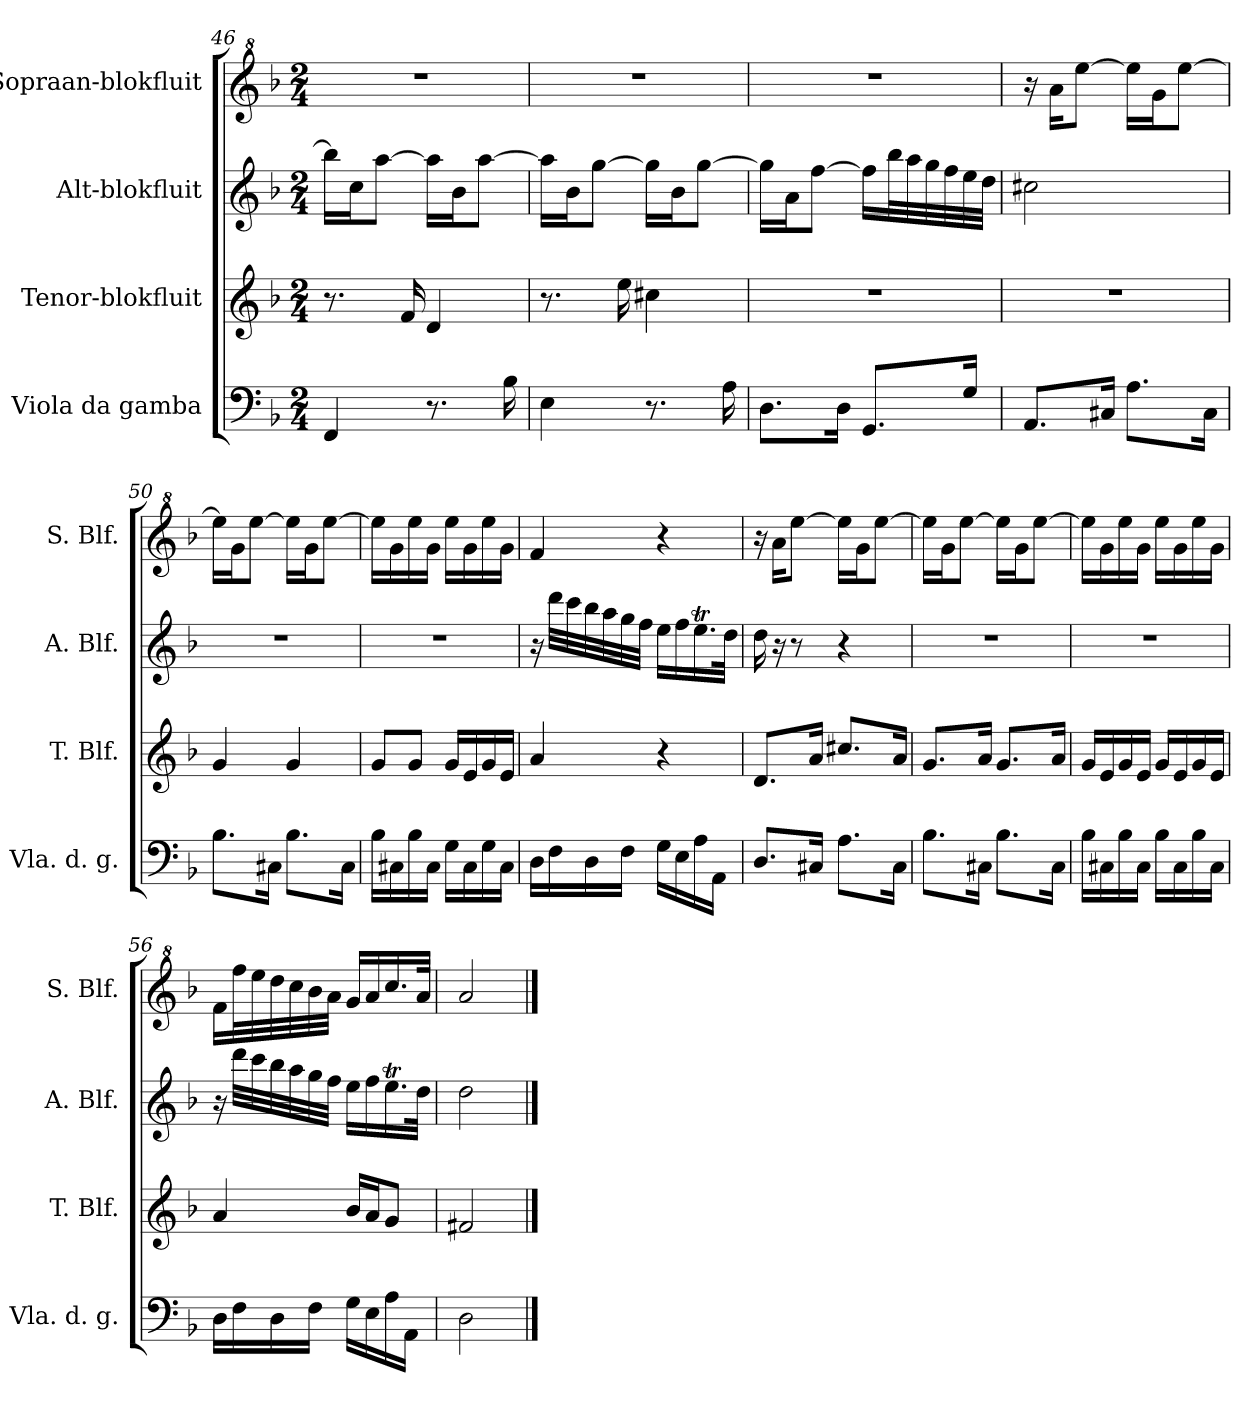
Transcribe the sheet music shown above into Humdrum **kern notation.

**kern	**kern	**kern	**kern
*part4	*part3	*part2	*part1
*staff4	*staff3	*staff2	*staff1
*I"Viola da gamba	*I"Tenor-blokfluit	*I"Alt-blokfluit	*I"Sopraan-blokfluit
*I'Vla. d. g.	*I'T. Blf.	*I'A. Blf.	*I'S. Blf.
*clefF4	*clefG2	*clefG2	*clefG^2
*k[b-]	*k[b-]	*k[b-]	*k[b-]
*M2/4	*M2/4	*M2/4	*M2/4
=46	=46	=46	=46
4FF/	8.r	16bb-\LL]	2r
.	.	16cc\J	.
.	.	[8aa\J	.
.	16f/	.	.
8.r	4d/	16aa\LL]	.
.	.	16b-\J	.
.	.	[8aa\J	.
16B-\	.	.	.
=47	=47	=47	=47
4E\	8.r	16aa\LL]	2r
.	.	16b-\J	.
.	.	[8gg\J	.
.	16ee\	.	.
8.r	4cc#X\	16gg\LL]	.
.	.	16b-\J	.
.	.	[8gg\J	.
16A\	.	.	.
!!LO:LB:g=z
=48	=48	=48	=48
8.D\L	2r	16gg\LL]	2r
.	.	16a\J	.
.	.	[8ff\J	.
16D\Jk	.	.	.
8.GG/L	.	16ff\LL]	.
.	.	32bb-\L	.
.	.	32aa\	.
.	.	32gg\	.
.	.	32ff\	.
16G/Jk	.	32ee\	.
.	.	32dd\JJJ	.
=49	=49	=49	=49
8.AA/L	2r	2cc#X\	16r
.	.	.	16aa\KL
.	.	.	[8eee\J
16C#X/Jk	.	.	.
8.A\L	.	.	16eee\LL]
.	.	.	16gg\J
.	.	.	[8eee\J
16C#\Jk	.	.	.
=50	=50	=50	=50
8.B-\L	4g/	2r	16eee\LL]
.	.	.	16gg\J
.	.	.	[8eee\J
16C#X\Jk	.	.	.
8.B-\L	4g/	.	16eee\LL]
.	.	.	16gg\J
.	.	.	[8eee\J
16C#\Jk	.	.	.
=51	=51	=51	=51
16B-\LL	8g/L	2r	16eee\LL]
16C#X\	.	.	16gg\
16B-\	8g/J	.	16eee\
16C#\JJ	.	.	16gg\JJ
16G\LL	16g/LL	.	16eee\LL
16C#\	16e/	.	16gg\
16G\	16g/	.	16eee\
16C#\JJ	16e/JJ	.	16gg\JJ
!!LO:LB:g=z
=52	=52	=52	=52
16D\LL	4a/	16r	4ff/
16F\	.	32ddd\LLL	.
.	.	32ccc\	.
16D\	.	32bb-\	.
.	.	32aa\	.
16F\JJ	.	32gg\	.
.	.	32ff\JJJ	.
16G\LL	4r	16ee\LL	4r
16E\	.	16ff\	.
16A\	.	16.eet\	.
16AA\JJ	.	.	.
.	.	32dd\JJk	.
=53	=53	=53	=53
8.D/L	8.d/L	16dd\	16r
.	.	16r	16aa\KL
.	.	8r	[8eee\J
16C#X/Jk	16a/Jk	.	.
8.A\L	8.cc#X/L	4r	16eee\LL]
.	.	.	16gg\J
.	.	.	[8eee\J
16C#\Jk	16a/Jk	.	.
=54	=54	=54	=54
8.B-\L	8.g/L	2r	16eee\LL]
.	.	.	16gg\J
.	.	.	[8eee\J
16C#X\Jk	16a/Jk	.	.
8.B-\L	8.g/L	.	16eee\LL]
.	.	.	16gg\J
.	.	.	[8eee\J
16C#\Jk	16a/Jk	.	.
=55	=55	=55	=55
16B-\LL	16g/LL	2r	16eee\LL]
16C#X\	16e/	.	16gg\
16B-\	16g/	.	16eee\
16C#\JJ	16e/JJ	.	16gg\JJ
16B-\LL	16g/LL	.	16eee\LL
16C#\	16e/	.	16gg\
16B-\	16g/	.	16eee\
16C#\JJ	16e/JJ	.	16gg\JJ
!!LO:PB:g=z
=56	=56	=56	=56
16D\LL	4a/	16r	16ff\LL
16F\	.	32ddd\LLL	32fff\L
.	.	32ccc\	32eee\
16D\	.	32bb-\	32ddd\
.	.	32aa\	32ccc\
16F\JJ	.	32gg\	32bb-\
.	.	32ff\JJJ	32aa\JJJ
16G\LL	16b-/LL	16ee\LL	16gg/LL
16E\	16a/J	16ff\	16aa/
16A\	8g/J	16.eet\	16.ccc/
16AA\JJ	.	.	.
.	.	32dd\JJk	32aa/JJk
=57	=57	=57	=57
2D\	2f#X/	2dd\	2aa/
==	==	==	==
*-	*-	*-	*-
